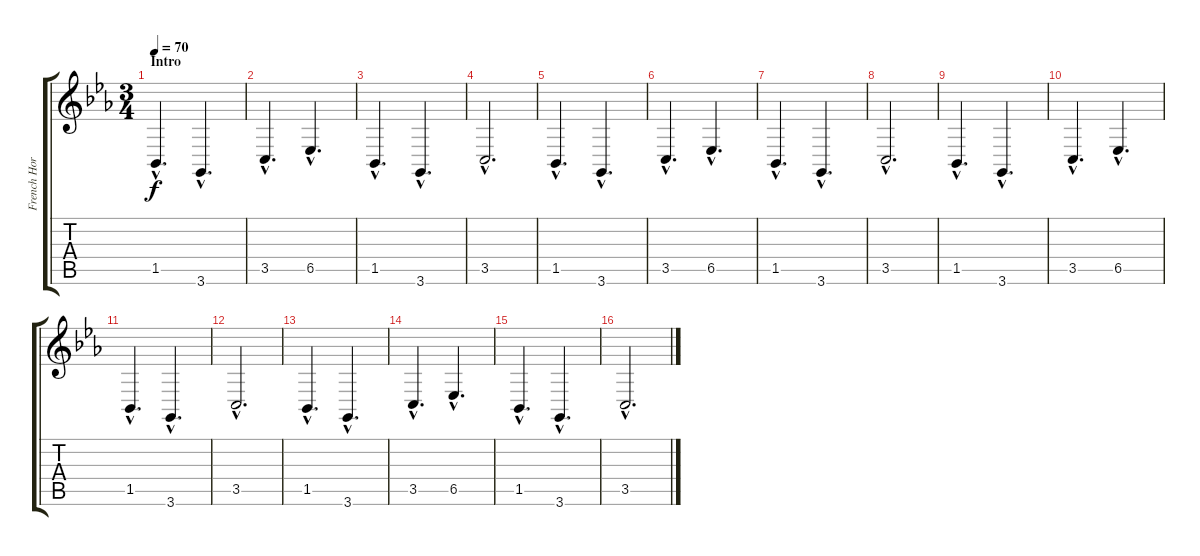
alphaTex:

\track ("French Horn (Low Keys)" "French Hor") {instrument frenchhorn}
\staff {score tabs}
\tuning (E4 B3 G3 D3 A2 E2) {hide}
\ts (3 4)
\section ("" "Intro")
\tempo 70
\clef g2
\ks cminor
1.5{hac}.4{d dy f instrument frenchhorn} 3.6{hac}.4{d} |
3.5{hac}.4{d} 6.5{hac}.4{d} |
1.5{hac}.4{d} 3.6{hac}.4{d} |
3.5{hac}.2{d} |
1.5{hac}.4{d} 3.6{hac}.4{d} |
3.5{hac}.4{d} 6.5{hac}.4{d} |
1.5{hac}.4{d} 3.6{hac}.4{d} |
3.5{hac}.2{d} |
1.5{hac}.4{d} 3.6{hac}.4{d} |
3.5{hac}.4{d} 6.5{hac}.4{d} |
1.5{hac}.4{d} 3.6{hac}.4{d} |
3.5{hac}.2{d} |
1.5{hac}.4{d} 3.6{hac}.4{d} |
3.5{hac}.4{d} 6.5{hac}.4{d} |
1.5{hac}.4{d} 3.6{hac}.4{d} |
3.5{hac}.2{d}
